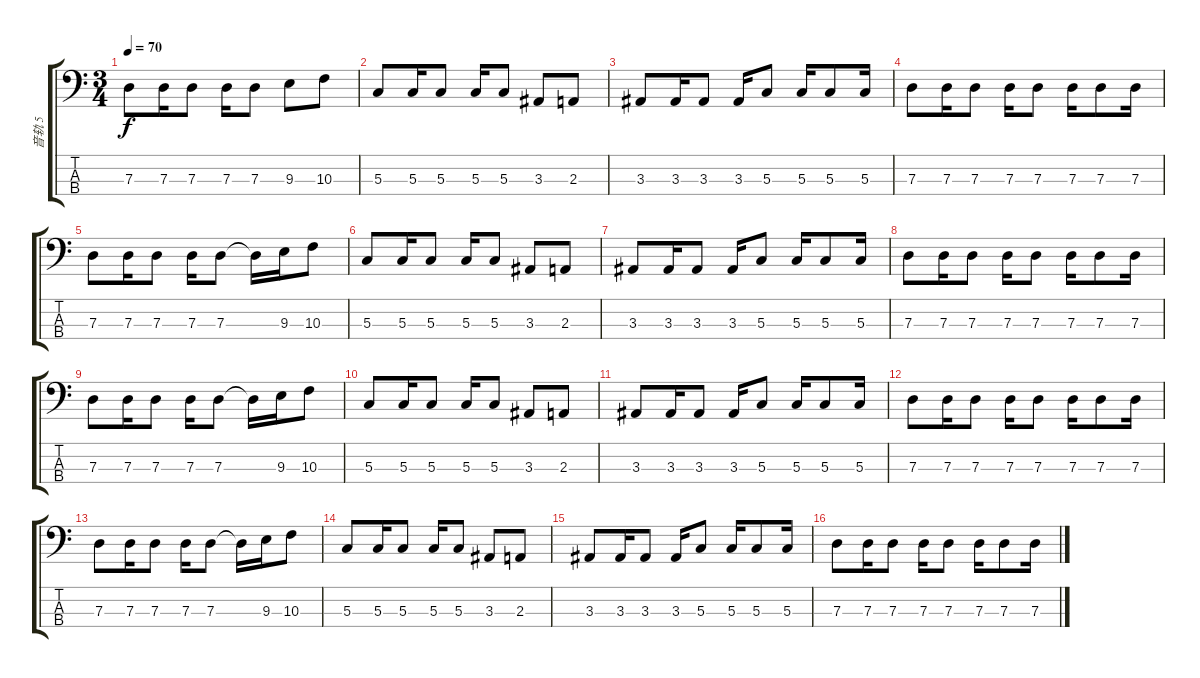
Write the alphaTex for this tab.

\track ("音轨 5" "音轨 5") {instrument electricbassfinger}
\staff {score tabs}
\tuning (F2 C2 G1 D1) {hide}
\ts (3 4)
\tempo 70
\clef f4
\ks c
7.3.8{dy f} 7.3.16 7.3.8 7.3.16 7.3.8 9.3.8 10.3.8 |
5.3.8 5.3.16 5.3.8 5.3.16 5.3.8 3.3.8 2.3.8 |
3.3.8 3.3.16 3.3.8 3.3.16 5.3.8 5.3.16 5.3.8 5.3.16 |
7.3.8 7.3.16 7.3.8 7.3.16 7.3.8 7.3.16 7.3.8 7.3.16 |
7.3.8 7.3.16 7.3.8 7.3.16 7.3.8 7.3{t}.16 9.3.16 10.3.8 |
5.3.8 5.3.16 5.3.8 5.3.16 5.3.8 3.3.8 2.3.8 |
3.3.8 3.3.16 3.3.8 3.3.16 5.3.8 5.3.16 5.3.8 5.3.16 |
7.3.8 7.3.16 7.3.8 7.3.16 7.3.8 7.3.16 7.3.8 7.3.16 |
7.3.8 7.3.16 7.3.8 7.3.16 7.3.8 7.3{t}.16 9.3.16 10.3.8 |
5.3.8 5.3.16 5.3.8 5.3.16 5.3.8 3.3.8 2.3.8 |
3.3.8 3.3.16 3.3.8 3.3.16 5.3.8 5.3.16 5.3.8 5.3.16 |
7.3.8 7.3.16 7.3.8 7.3.16 7.3.8 7.3.16 7.3.8 7.3.16 |
7.3.8 7.3.16 7.3.8 7.3.16 7.3.8 7.3{t}.16 9.3.16 10.3.8 |
5.3.8 5.3.16 5.3.8 5.3.16 5.3.8 3.3.8 2.3.8 |
3.3.8 3.3.16 3.3.8 3.3.16 5.3.8 5.3.16 5.3.8 5.3.16 |
7.3.8 7.3.16 7.3.8 7.3.16 7.3.8 7.3.16 7.3.8 7.3.16
